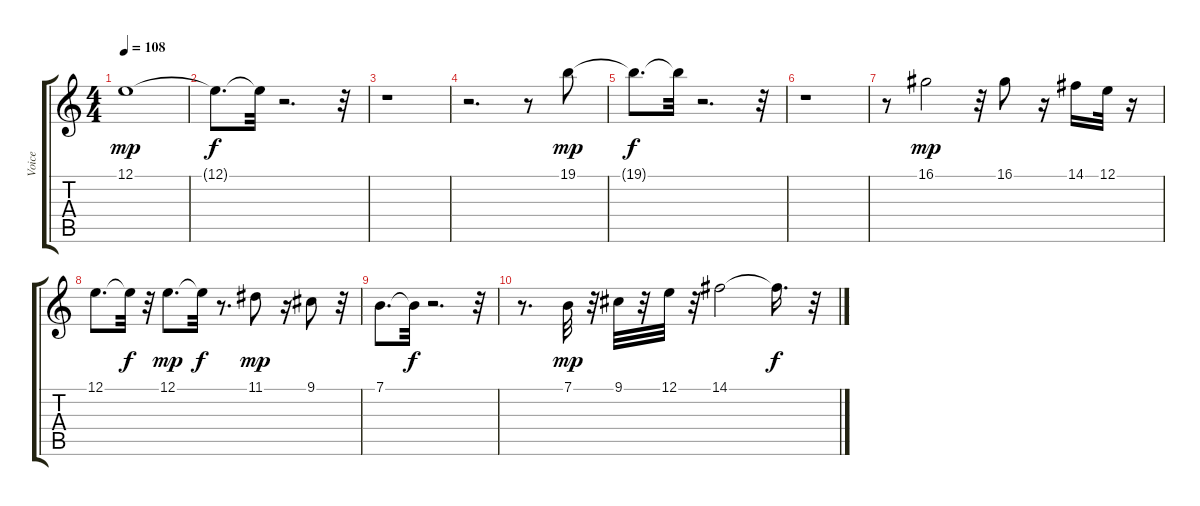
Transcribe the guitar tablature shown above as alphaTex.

\track ("Voice " "Voice ") {instrument flute}
\staff {score tabs}
\tuning (E4 B3 G3 D3 A2 E2) {hide}
\ts (4 4)
\tempo 108
\clef g2
\ks c
12.1.1{dy mp} |
12.1{t}.8{d dy f} 12.1{t}.32 r.2{d} r.32 |
r.1 |
r.2{d} r.8 19.1.8{dy mp} |
19.1{t}.8{d dy f} 19.1{t}.32 r.2{d} r.32 |
r.1 |
r.8 16.1.2{dy mp volume 6} r.32 16.1.8 r.16 14.1.16 12.1.32 r.16 |
12.1.8{d volume 4} 12.1{t}.32{dy f} r.32 12.1.8{d dy mp} 12.1{t}.32{dy f} r.8{d} 11.1.8{dy mp} r.16 9.1.8 r.32 |
7.1.8{d volume 2} 7.1{t}.32{dy f} r.2{d} r.32 |
r.8{d} 7.1.32{dy mp volume 1} r.32 9.1.32 r.32 12.1.32 r.32 14.1.2 14.1{t}.16{d dy f} r.32
